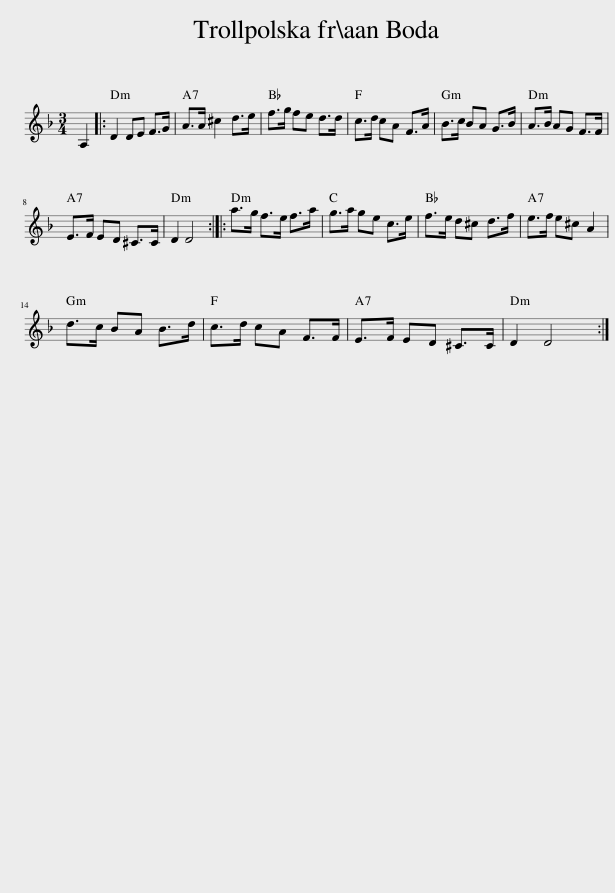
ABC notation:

X:1
L:1/8
M:3/4
I:linebreak $
K:Dmin
V:1 treble
V:1
 A,2 |: D2 DE F>G | A>A ^c2 d>e | f>g fe d>d | c>d cA F>A | %5
 B>c BA G>B | A>B AG F>F |$ E>F ED ^C>C | D2 D4 :: a>g f>e f>a | %10
 g>a ge c>e | f>e d^c d>f | e>f e^c A2 |$ d>c BA B>d | c>d cA F>F | %15
 E>F ED ^C>C | D2 D4 :| %17
